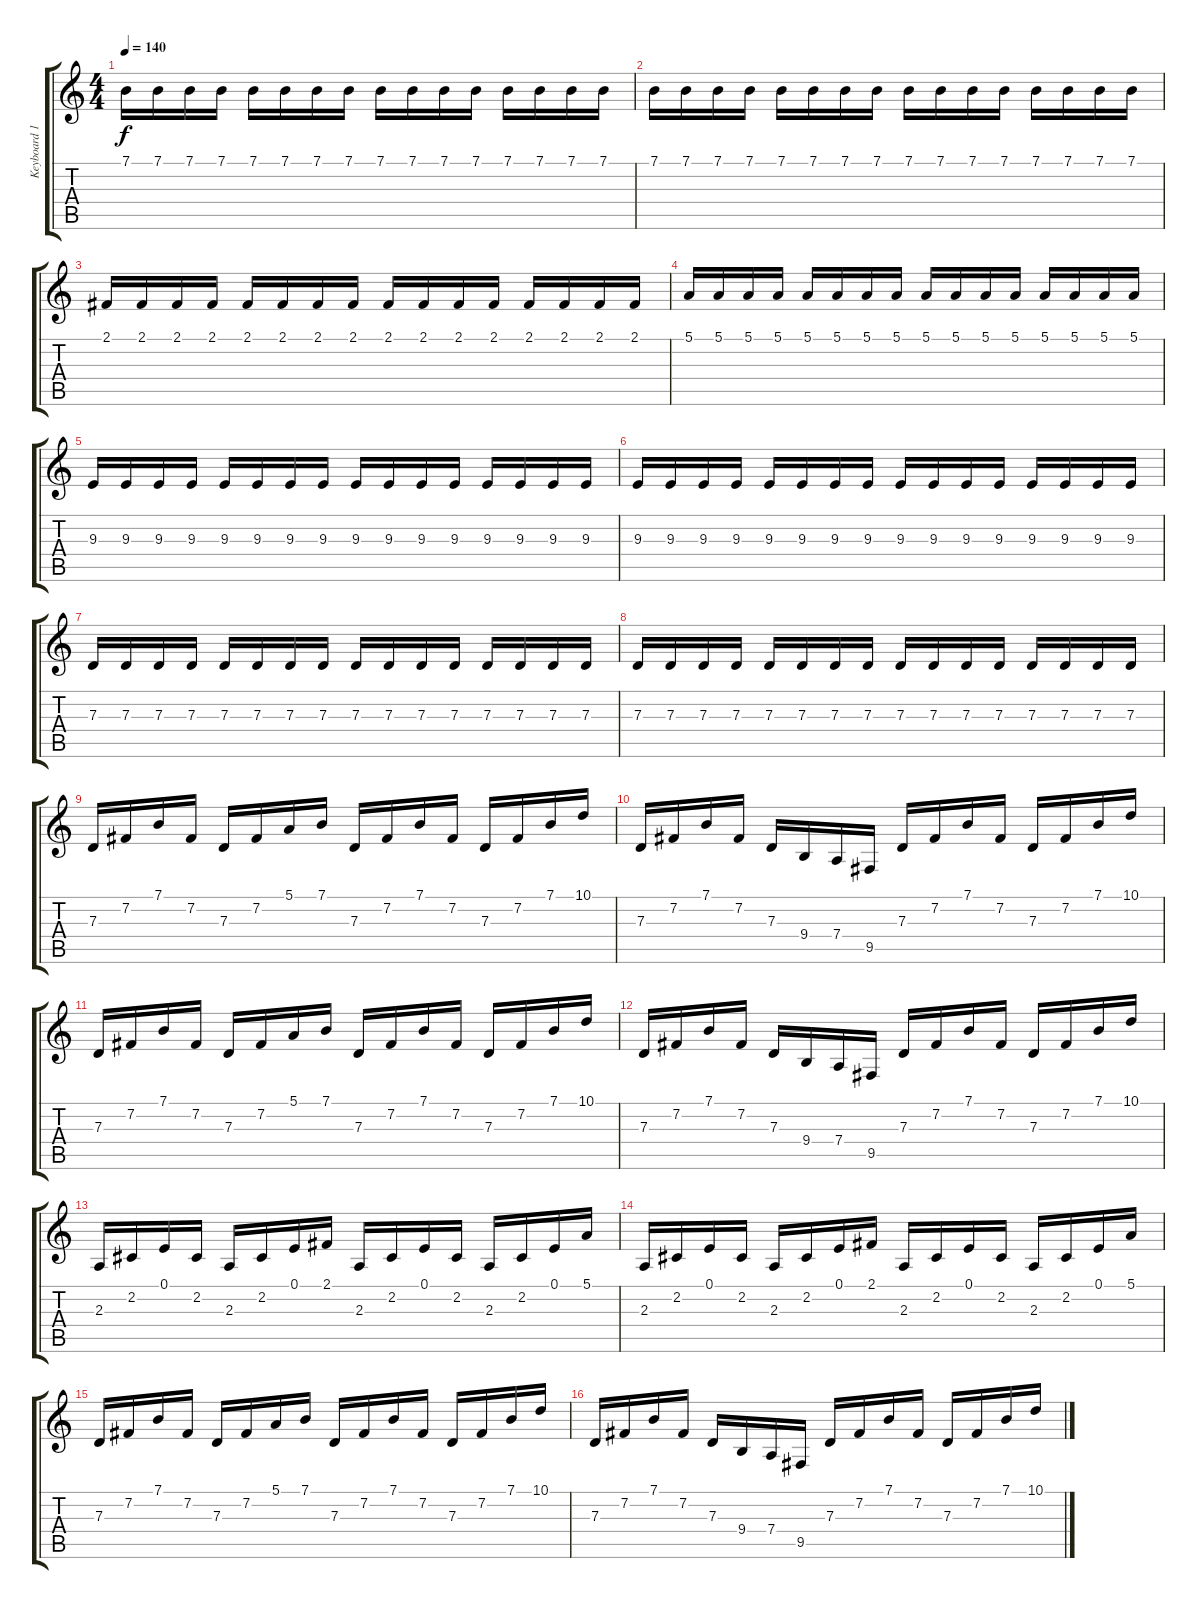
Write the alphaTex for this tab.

\track ("Keyboard 1" "Keyboard 1") {instrument lead2sawtooth}
\staff {score tabs}
\tuning (E4 B3 G3 D3 A2 E2) {hide}
\ts (4 4)
\section ("" "")
\tempo 140
\clef g2
\ks c
7.1.16{dy f} 7.1.16 7.1.16 7.1.16 7.1.16 7.1.16 7.1.16 7.1.16 7.1.16 7.1.16 7.1.16 7.1.16 7.1.16 7.1.16 7.1.16 7.1.16 |
7.1.16 7.1.16 7.1.16 7.1.16 7.1.16 7.1.16 7.1.16 7.1.16 7.1.16 7.1.16 7.1.16 7.1.16 7.1.16 7.1.16 7.1.16 7.1.16 |
2.1.16 2.1.16 2.1.16 2.1.16 2.1.16 2.1.16 2.1.16 2.1.16 2.1.16 2.1.16 2.1.16 2.1.16 2.1.16 2.1.16 2.1.16 2.1.16 |
5.1.16 5.1.16 5.1.16 5.1.16 5.1.16 5.1.16 5.1.16 5.1.16 5.1.16 5.1.16 5.1.16 5.1.16 5.1.16 5.1.16 5.1.16 5.1.16 |
9.3.16 9.3.16 9.3.16 9.3.16 9.3.16 9.3.16 9.3.16 9.3.16 9.3.16 9.3.16 9.3.16 9.3.16 9.3.16 9.3.16 9.3.16 9.3.16 |
9.3.16 9.3.16 9.3.16 9.3.16 9.3.16 9.3.16 9.3.16 9.3.16 9.3.16 9.3.16 9.3.16 9.3.16 9.3.16 9.3.16 9.3.16 9.3.16 |
7.3.16 7.3.16 7.3.16 7.3.16 7.3.16 7.3.16 7.3.16 7.3.16 7.3.16 7.3.16 7.3.16 7.3.16 7.3.16 7.3.16 7.3.16 7.3.16 |
7.3.16 7.3.16 7.3.16 7.3.16 7.3.16 7.3.16 7.3.16 7.3.16 7.3.16 7.3.16 7.3.16 7.3.16 7.3.16 7.3.16 7.3.16 7.3.16 |
7.3.16{volume 10 instrument electricpiano1} 7.2.16 7.1.16 7.2.16 7.3.16 7.2.16 5.1.16 7.1.16 7.3.16 7.2.16 7.1.16 7.2.16 7.3.16 7.2.16 7.1.16 10.1.16 |
7.3.16 7.2.16 7.1.16 7.2.16 7.3.16 9.4.16 7.4.16 9.5.16 7.3.16 7.2.16 7.1.16 7.2.16 7.3.16 7.2.16 7.1.16 10.1.16 |
7.3.16 7.2.16 7.1.16 7.2.16 7.3.16 7.2.16 5.1.16 7.1.16 7.3.16 7.2.16 7.1.16 7.2.16 7.3.16 7.2.16 7.1.16 10.1.16 |
7.3.16 7.2.16 7.1.16 7.2.16 7.3.16 9.4.16 7.4.16 9.5.16 7.3.16 7.2.16 7.1.16 7.2.16 7.3.16 7.2.16 7.1.16 10.1.16 |
2.3.16 2.2.16 0.1.16 2.2.16 2.3.16 2.2.16 0.1.16 2.1.16 2.3.16 2.2.16 0.1.16 2.2.16 2.3.16 2.2.16 0.1.16 5.1.16 |
2.3.16 2.2.16 0.1.16 2.2.16 2.3.16 2.2.16 0.1.16 2.1.16 2.3.16 2.2.16 0.1.16 2.2.16 2.3.16 2.2.16 0.1.16 5.1.16 |
7.3.16 7.2.16 7.1.16 7.2.16 7.3.16 7.2.16 5.1.16 7.1.16 7.3.16 7.2.16 7.1.16 7.2.16 7.3.16 7.2.16 7.1.16 10.1.16 |
7.3.16 7.2.16 7.1.16 7.2.16 7.3.16 9.4.16 7.4.16 9.5.16 7.3.16 7.2.16 7.1.16 7.2.16 7.3.16 7.2.16 7.1.16 10.1.16
